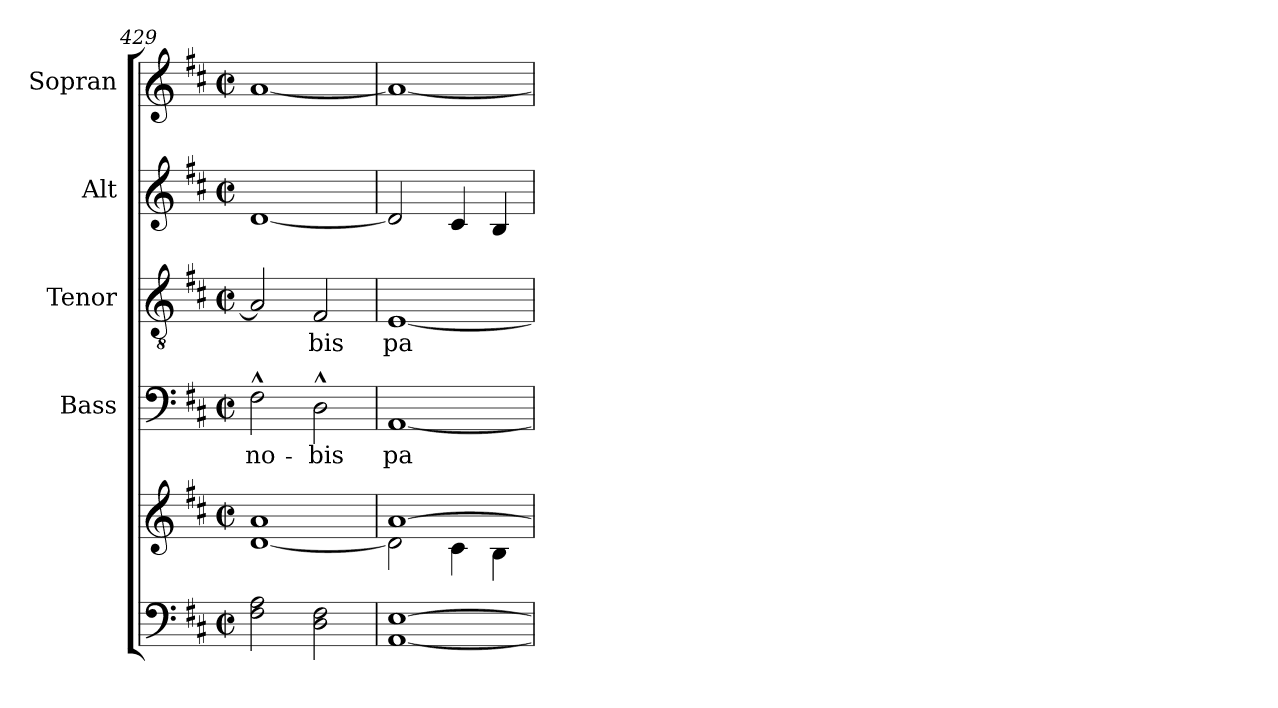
**kern	**kern	**kern	**text	**kern	**text	**kern	**kern
*part5	*part5	*part4	*part4	*part3	*part3	*part2	*part1
*staff6	*staff5	*staff4	*staff4	*staff3	*staff3	*staff2	*staff1
*	*	*I"Bass	*	*I"Tenor	*	*I"Alt	*I"Sopran
*	*	*I'B.	*	*I'T.	*	*I'A.	*I'S.
*clefF4	*clefG2	*clefF4	*	*clefGv2	*	*clefG2	*clefG2
*k[f#c#]	*k[f#c#]	*k[f#c#]	*	*k[f#c#]	*	*k[f#c#]	*k[f#c#]
*D:	*D:	*D:	*	*D:	*	*D:	*D:
*M2/2	*M2/2	*M2/2	*	*M2/2	*	*M2/2	*M2/2
*met(c|)	*met(c|)	*met(c|)	*	*met(c|)	*	*met(c|)	*met(c|)
=429	=429	=429	=429	=429	=429	=429	=429
*	*^	*	*	*	*	*	*
!	!	!	!	!LO:LY:b	!	!	!	!
2F#\ 2A\	1a	[<1d	2F#^^>\	no-	2A/]	.	[1d	[1a
!	!	!	!	!LO:LY:b	!	!LO:LY:b	!	!
2D\ 2F#\	.	.	2D^^>\	-bis	2F#/	-bis	.	.
!!LO:LB:g=z
=430	=430	=430	=430	=430	=430	=430	=430	=430
*^	*	*	*	*	*	*	*	*
!	!	!	!	!	!LO:LY:b	!	!LO:LY:b	!	!
[>1E	[<1AA	[>1a	2d\]	[1AA	pa-	[1E	pa-	2d/]	1a_
.	.	.	4c#\	.	.	.	.	4c#/	.
.	.	.	4B\	.	.	.	.	4B/	.
*v	*v	*	*	*	*	*	*	*	*
*	*v	*v	*	*	*	*	*	*
=	=	=	=	=	=	=	=
*-	*-	*-	*-	*-	*-	*-	*-
